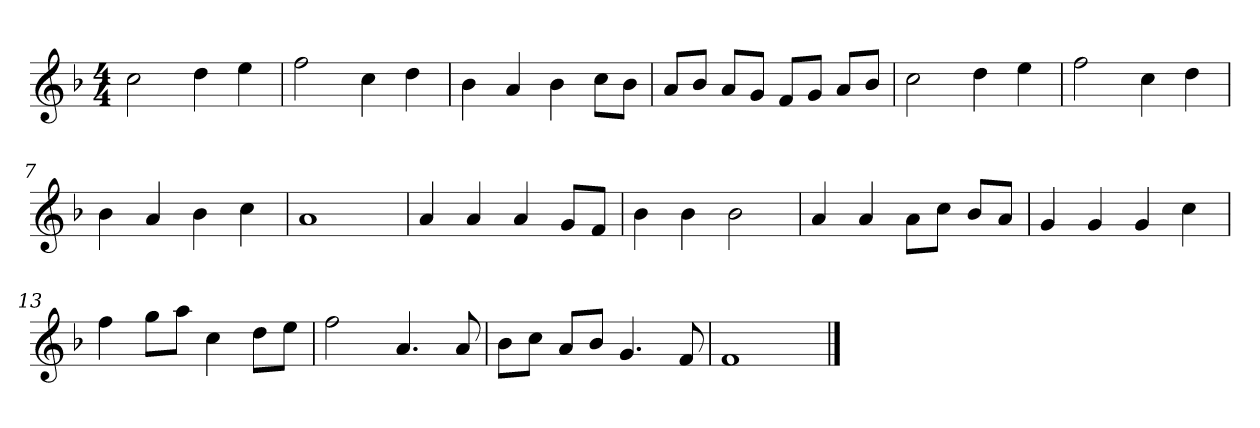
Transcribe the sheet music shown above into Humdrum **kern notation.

**kern
*part1
*staff1
*k[b-]
*M4/4
*MM120
=1
2cc
4dd
4ee
=2
2ff
4cc
4dd
=3
4b-
4a
4b-
8ccL
8b-J
=4
8aL
8b-J
8aL
8gJ
8fL
8gJ
8aL
8b-J
=5
2cc
4dd
4ee
=6
2ff
4cc
4dd
=7
4b-
4a
4b-
4cc
=8
1a
=9
4a
4a
4a
8gL
8fJ
=10
4b-
4b-
2b-
=11
4a
4a
8aL
8ccJ
8b-L
8aJ
=12
4g
4g
4g
4cc
=13
4ff
8ggL
8aaJ
4cc
8ddL
8eeJ
=14
2ff
4.a
8a
=15
8b-L
8ccJ
8aL
8b-J
4.g
8f
=16
1f
==
*-
